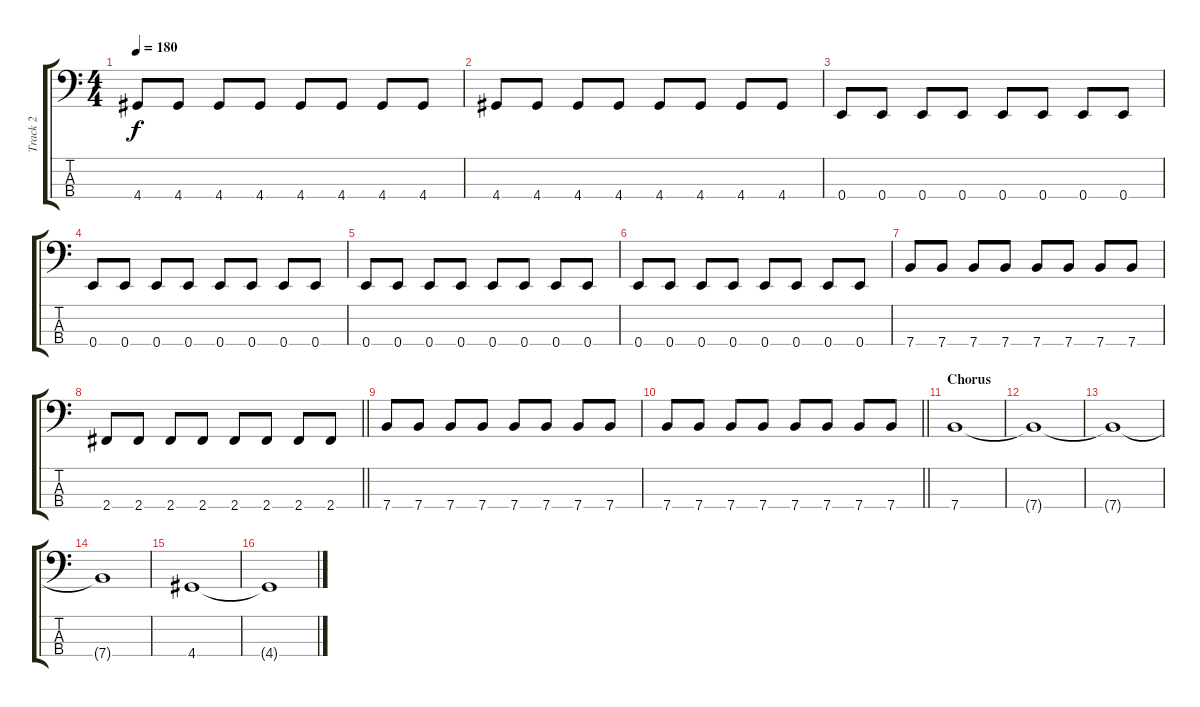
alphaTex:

\track ("Track 2" "Track 2") {instrument electricbasspick}
\staff {score tabs}
\tuning (G2 D2 A1 E1) {hide}
\ts (4 4)
\tempo 180
\clef f4
\ks c
4.4.8{dy f} 4.4.8 4.4.8 4.4.8 4.4.8 4.4.8 4.4.8 4.4.8 |
4.4.8 4.4.8 4.4.8 4.4.8 4.4.8 4.4.8 4.4.8 4.4.8 |
0.4.8 0.4.8 0.4.8 0.4.8 0.4.8 0.4.8 0.4.8 0.4.8 |
0.4.8 0.4.8 0.4.8 0.4.8 0.4.8 0.4.8 0.4.8 0.4.8 |
0.4.8 0.4.8 0.4.8 0.4.8 0.4.8 0.4.8 0.4.8 0.4.8 |
0.4.8 0.4.8 0.4.8 0.4.8 0.4.8 0.4.8 0.4.8 0.4.8 |
7.4.8 7.4.8 7.4.8 7.4.8 7.4.8 7.4.8 7.4.8 7.4.8 |
\barLineRight lightlight
2.4.8 2.4.8 2.4.8 2.4.8 2.4.8 2.4.8 2.4.8 2.4.8 |
7.4.8 7.4.8 7.4.8 7.4.8 7.4.8 7.4.8 7.4.8 7.4.8 |
\barLineRight lightlight
7.4.8 7.4.8 7.4.8 7.4.8 7.4.8 7.4.8 7.4.8 7.4.8 |
\section ("" "Chorus")
7.4.1 |
7.4{t}.1 |
7.4{t}.1 |
7.4{t}.1 |
4.4.1 |
4.4{t}.1
